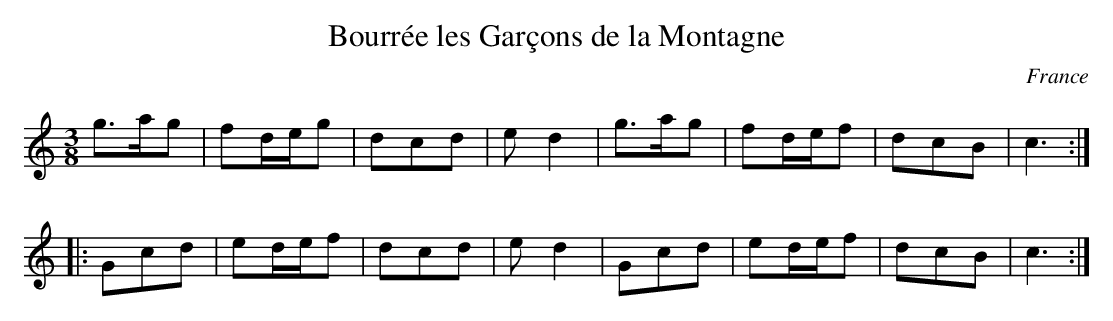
X:1
T:Bourrée les Garçons de la Montagne
M:3/8
O:France
K:C major
g3ag2| f2deg2| d2c2d2| e2d4|\
g3ag2| f2def2| d2c2B2| c6:|
|: G2c2d2| e2def2| d2c2d2| e2d4|\
G2c2d2| e2def2| d2c2B2| c6:|
